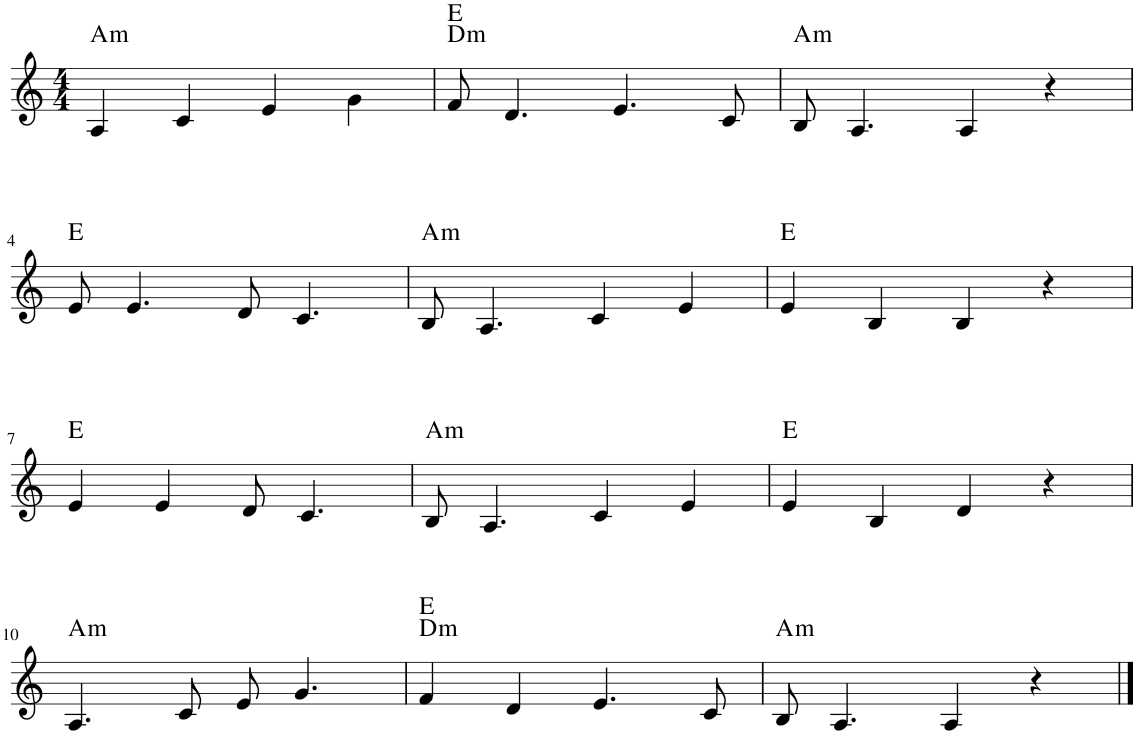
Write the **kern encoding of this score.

**kern	**harte
*part1	*part1
*staff1	*
*I"Choir	*
*I'Ch	*
*clefG2	*
*k[]	*
*M4/4	*
=1	=1
!	!LO:H:kt=m
4A/	A:min
4c/	.
4e/	.
4g\	.
=2	=2
!	!LO:H:n=1:kt=m
8f/	D:min E:maj
4.d/	.
4.e/	.
8c/	.
=3	=3
!	!LO:H:kt=m
8B/	A:min
4.A/	.
4A/	.
4r	.
!!LO:LB:g=z
=4	=4
8e/	E:maj
4.e/	.
8d/	.
4.c/	.
=5	=5
!	!LO:H:kt=m
8B/	A:min
4.A/	.
4c/	.
4e/	.
=6	=6
4e/	E:maj
4B/	.
4B/	.
4r	.
!!LO:LB:g=z
=7	=7
4e/	E:maj
4e/	.
8d/	.
4.c/	.
=8	=8
!	!LO:H:kt=m
8B/	A:min
4.A/	.
4c/	.
4e/	.
=9	=9
4e/	E:maj
4B/	.
4d/	.
4r	.
!!LO:LB:g=z
=10	=10
!	!LO:H:kt=m
4.A/	A:min
8c/	.
8e/	.
4.g/	.
=11	=11
!	!LO:H:n=1:kt=m
4f/	D:min E:maj
4d/	.
4.e/	.
8c/	.
=12	=12
!	!LO:H:kt=m
8B/	A:min
4.A/	.
4A/	.
4r	.
==	==
*-	*-
